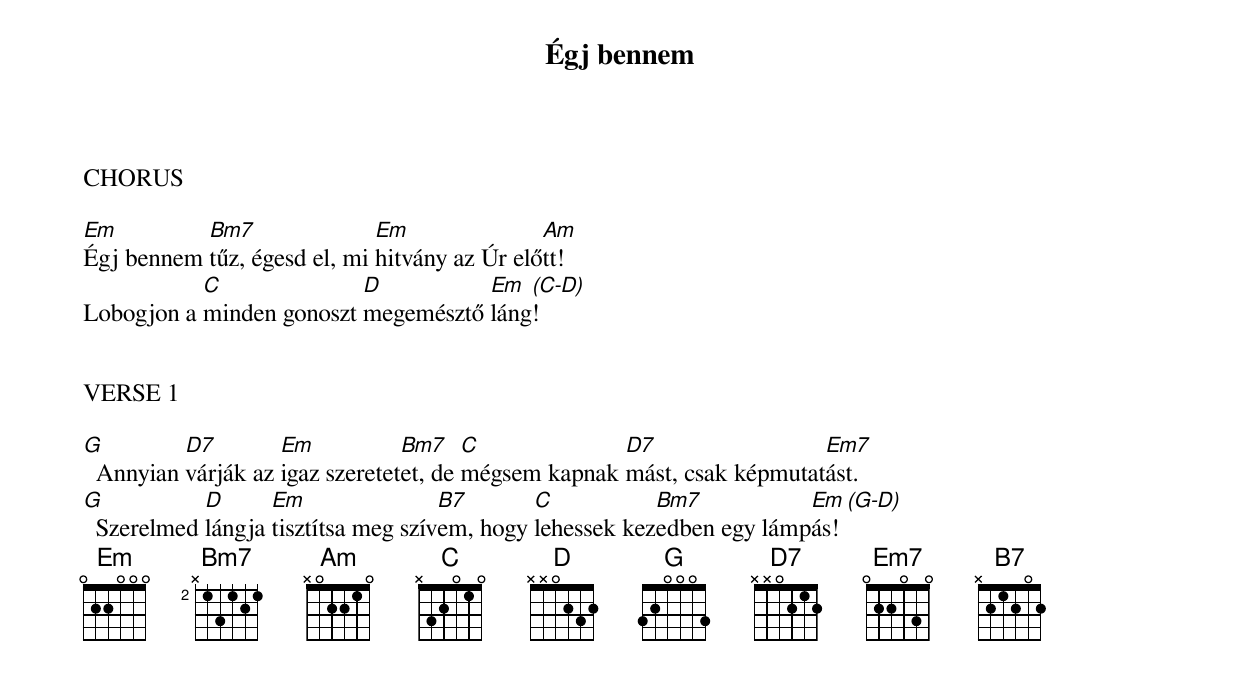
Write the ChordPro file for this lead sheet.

{title: Égj bennem}
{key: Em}
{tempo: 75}
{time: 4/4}
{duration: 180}



CHORUS

[Em]Égj bennem [Bm7]tűz, égesd el, mi [Em]hitvány az Úr elő[Am]tt!
Lobogjon a [C]minden gonoszt [D]megemésztő [Em  (C-D)]láng!


VERSE 1

[G]  Annyian [D7]várják az [Em]igaz szeretet[Bm7]et, de [C]mégsem kapnak [D7]mást, csak képmutat[Em7]ást.
[G]  Szerelmed [D]lángja [Em]tisztítsa meg szív[B7]em, hogy [C]lehessek kez[Bm7]edben egy lámp[Em (G-D)]ás!
